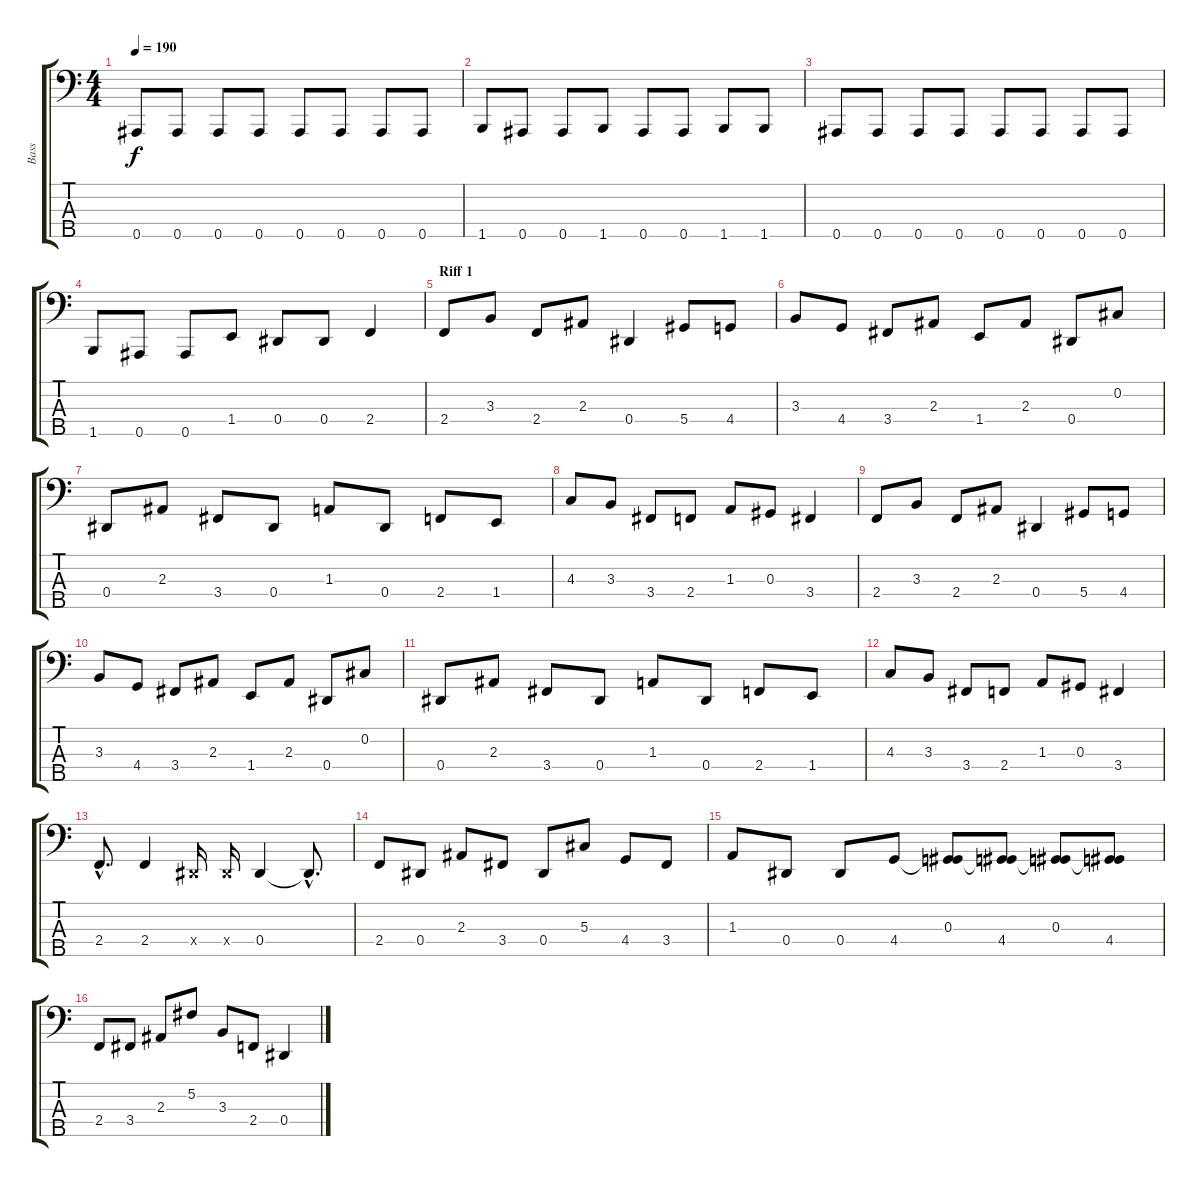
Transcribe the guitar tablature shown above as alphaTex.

\track ("Bass" "Bass") {instrument electricbassfinger}
\staff {score tabs}
\tuning (Gb2 Db2 Ab1 Eb1 Bb0) {hide}
\ts (4 4)
\tempo 190
\clef f4
\ks c
0.5.8{dy f} 0.5.8 0.5.8 0.5.8 0.5.8 0.5.8 0.5.8 0.5.8 |
1.5.8 0.5.8 0.5.8 1.5.8 0.5.8 0.5.8 1.5.8 1.5.8 |
0.5.8 0.5.8 0.5.8 0.5.8 0.5.8 0.5.8 0.5.8 0.5.8 |
1.5.8 0.5.8 0.5.8 1.4.8 0.4.8 0.4.8 2.4.4 |
\section ("" "Riff 1")
2.4.8 3.3.8 2.4.8 2.3.8 0.4.4 5.4.8 4.4.8 |
3.3.8 4.4.8 3.4.8 2.3.8 1.4.8 2.3.8 0.4.8 0.2.8 |
0.4.8 2.3.8 3.4.8 0.4.8 1.3.8 0.4.8 2.4.8 1.4.8 |
4.3.8 3.3.8 3.4.8 2.4.8 1.3.8 0.3.8 3.4.4 |
2.4.8 3.3.8 2.4.8 2.3.8 0.4.4 5.4.8 4.4.8 |
3.3.8 4.4.8 3.4.8 2.3.8 1.4.8 2.3.8 0.4.8 0.2.8 |
0.4.8 2.3.8 3.4.8 0.4.8 1.3.8 0.4.8 2.4.8 1.4.8 |
4.3.8 3.3.8 3.4.8 2.4.8 1.3.8 0.3.8 3.4.4 |
2.4{hac}.8{d} 2.4.4 0.4{x}.16 0.4{x}.16 0.4.4 0.4{hac t}.8{d} |
2.4.8 0.4.8 2.3.8 3.4.8 0.4.8 5.3.8 4.4.8 3.4.8 |
1.3.8 0.4.8 0.4.8 4.4.8 (0.3 4.4{t}).8 (0.3{t} 4.4).8 (0.3 4.4{t}).8 (0.3{t} 4.4).8 |
2.4.8 3.4.8 2.3.8 5.2.8 3.3.8 2.4.8 0.4.4
